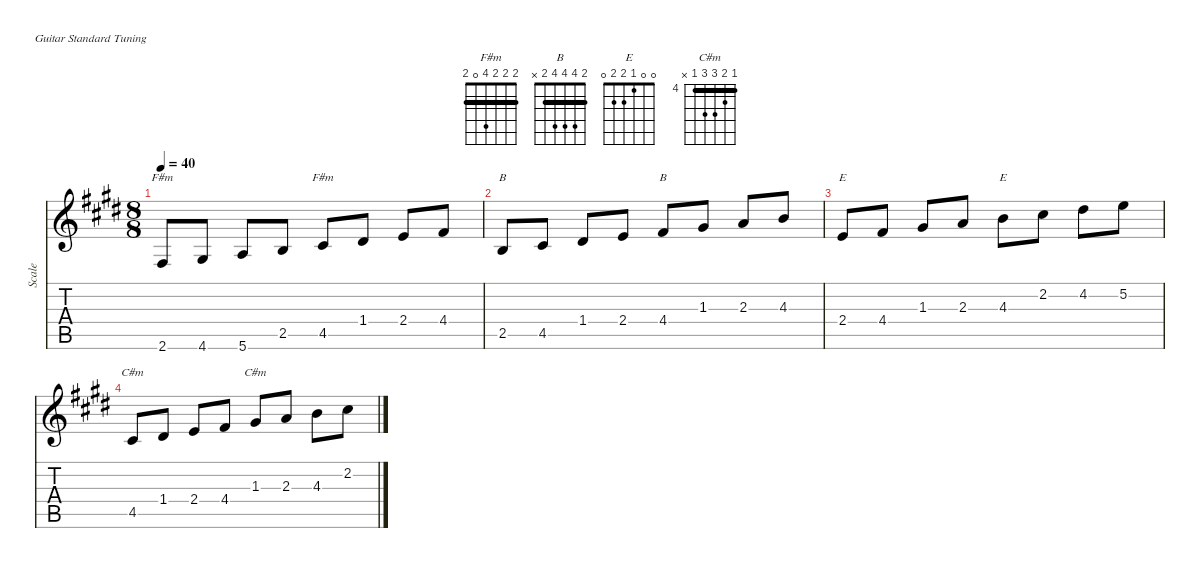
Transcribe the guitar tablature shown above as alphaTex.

\defaultSystemsLayout 4
\hideDynamics
\bracketExtendMode nobrackets
\track ("Scale" "Scale") {defaultSystemsLayout 4 instrument acousticguitarsteel}
\staff {score tabs}
\tuning (E4 B3 G3 D3 A2 E2)
\chord ("F#m" 2 2 2 4 0 2) {showfingering false barre (2 2)}
\chord ("B" 2 4 4 4 2 x) {showfingering false barre 2}
\chord ("E" 0 0 1 2 2 0) {showfingering false}
\chord ("C#m" 4 5 6 6 4 x) {firstfret 4 showfingering false barre 4}
\ts (8 8)
\beaming (8 2 2 2 2)
\tempo 40
\clef g2
\ks e
2.6{acc #}.8{ch "F#m" dy mf instrument acousticguitarsteel beam Up} 4.6{acc #}.8{beam Up} 5.6{acc forcenatural}.8{beam Up} 2.5{acc forcenatural}.8{beam Up} 4.5{acc #}.8{ch "F#m" beam Up} 1.4{acc #}.8{beam Up} 2.4{acc forcenatural}.8{beam Up} 4.4{acc #}.8{beam Up} |
2.5{acc forcenatural}.8{ch "B" beam Up} 4.5{acc #}.8{beam Up} 1.4{acc #}.8{beam Up} 2.4{acc forcenatural}.8{beam Up} 4.4{acc #}.8{ch "B" beam Up} 1.3{acc #}.8{beam Up} 2.3{acc forcenatural}.8{beam Up} 4.3{acc forcenatural}.8{beam Up} |
2.4{acc forcenatural}.8{ch "E" beam Up} 4.4{acc #}.8{beam Up} 1.3{acc #}.8{beam Up} 2.3{acc forcenatural}.8{beam Up} 4.3{acc forcenatural}.8{ch "E" beam Down} 2.2{acc #}.8{beam Down} 4.2{acc #}.8{beam Down} 5.2{acc forcenatural}.8{beam Down} |
4.5{acc #}.8{ch "C#m" beam Up} 1.4{acc #}.8{beam Up} 2.4{acc forcenatural}.8{beam Up} 4.4{acc #}.8{beam Up} 1.3{acc #}.8{ch "C#m" beam Up} 2.3{acc forcenatural}.8{beam Up} 4.3{acc forcenatural}.8{beam Down} 2.2{acc #}.8{beam Down}
